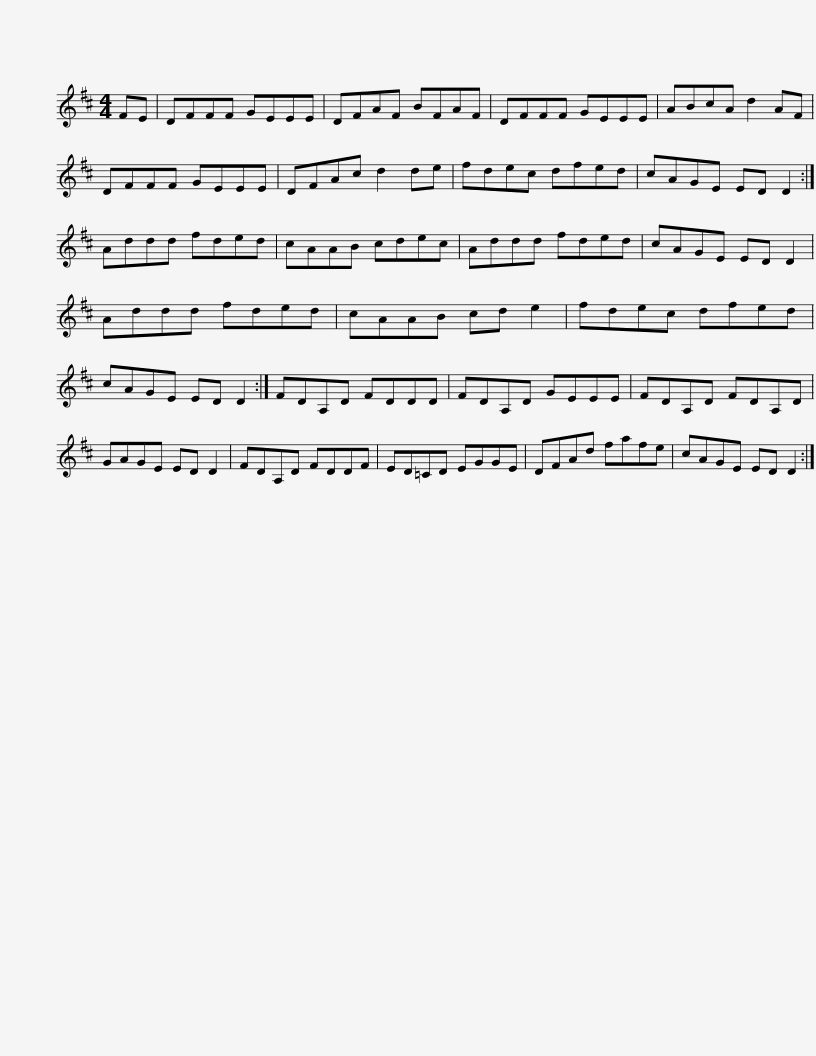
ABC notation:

X:1
L:1/8
M:4/4
I:linebreak $
K:D
V:1 treble
V:1
 FE | DFFF GEEE | DFAF BFAF | DFFF GEEE | ABcA d2 AF | %5
 DFFF GEEE |$ DFAc d2 de | fdec dfed | cAGE ED D2 :| Addd fded | %10
 cAAB cdec |$ Addd fded | cAGE ED D2 | Addd fded | cAAB cd e2 | %15
 fdec dfed | cAGE ED D2 :|$ FDA,D FDDD | FDA,D GEEE | FDA,D FDA,D | %20
 GAGE ED D2 | FDA,D FDDF |$ ED=CD EGGE | DFAd fafe | cAGE ED D2 :| %25
